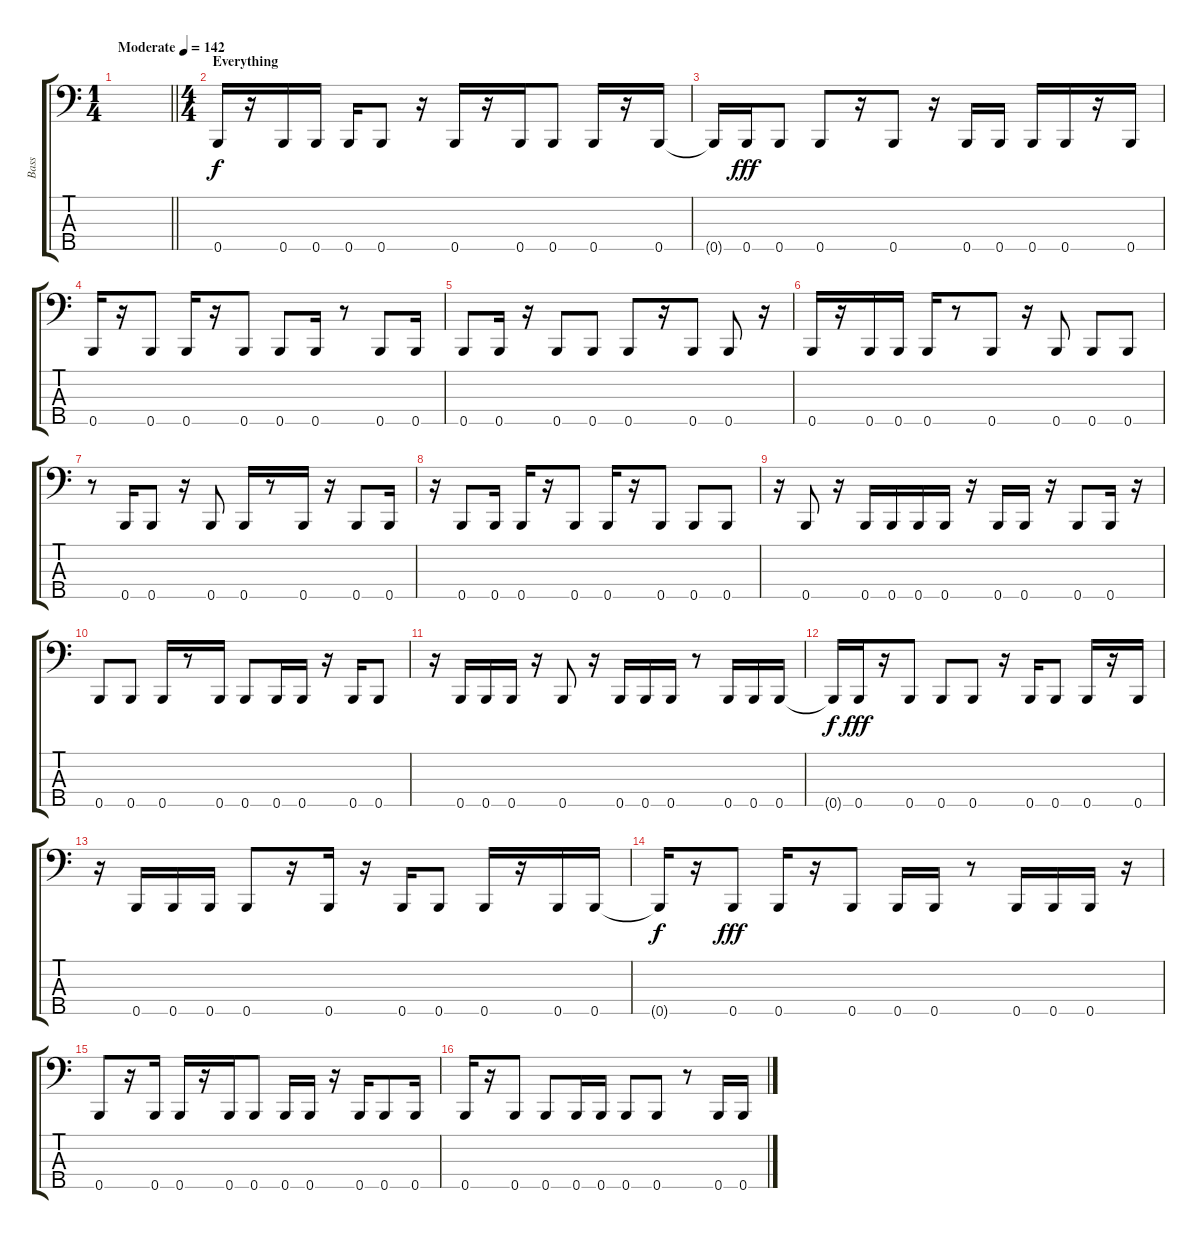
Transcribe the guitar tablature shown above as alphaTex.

\track ("Bass" "Bass") {instrument electricbassfinger}
\staff {score tabs}
\tuning (G2 D2 A1 E1 B0) {hide}
\ts (1 4)
\tempo (142 "Moderate")
\clef f4
\barLineRight lightlight
\ks c
|
\ts (4 4)
\section ("" "Everything")
0.5.16 r.16 0.5.16 0.5.16 0.5.16 0.5.8 r.16 0.5.16 r.16 0.5.16 0.5.8 0.5.16 r.16 0.5.16 |
0.5{t}.16{dy f} 0.5.16{dy fff} 0.5.8 0.5.8 r.16 0.5.8 r.16 0.5.16 0.5.16 0.5.16 0.5.16 r.16 0.5.16 |
0.5.16 r.16 0.5.8 0.5.16 r.16 0.5.8 0.5.8 0.5.16 r.8 0.5.8 0.5.16 |
0.5.8 0.5.16 r.16 0.5.8 0.5.8 0.5.8 r.16 0.5.8 0.5.8 r.16 |
0.5.16 r.16 0.5.16 0.5.16 0.5.16 r.8 0.5.8 r.16 0.5.8 0.5.8 0.5.8 |
r.8 0.5.16 0.5.8 r.16 0.5.8 0.5.16 r.8 0.5.16 r.16 0.5.8 0.5.16 |
r.16 0.5.8 0.5.16 0.5.16 r.16 0.5.8 0.5.16 r.16 0.5.8 0.5.8 0.5.8 |
r.16 0.5.8 r.16 0.5.16 0.5.16 0.5.16 0.5.16 r.16 0.5.16 0.5.16 r.16 0.5.8 0.5.16 r.16 |
0.5.8 0.5.8 0.5.16 r.8 0.5.16 0.5.8 0.5.16 0.5.16 r.16 0.5.16 0.5.8 |
r.16 0.5.16 0.5.16 0.5.16 r.16 0.5.8 r.16 0.5.16 0.5.16 0.5.16 r.8 0.5.16 0.5.16 0.5.16 |
0.5{t}.16{dy f} 0.5.16{dy fff} r.16 0.5.8 0.5.8 0.5.8 r.16 0.5.16 0.5.8 0.5.16 r.16 0.5.16 |
r.16 0.5.16 0.5.16 0.5.16 0.5.8 r.16 0.5.16 r.16 0.5.16 0.5.8 0.5.16 r.16 0.5.16 0.5.16 |
0.5{t}.16{dy f} r.16 0.5.8{dy fff} 0.5.16 r.16 0.5.8 0.5.16 0.5.16 r.8 0.5.16 0.5.16 0.5.16 r.16 |
0.5.8 r.16 0.5.16 0.5.16 r.16 0.5.16 0.5.8 0.5.16 0.5.16 r.16 0.5.16 0.5.8 0.5.16 |
0.5.16 r.16 0.5.8 0.5.8 0.5.16 0.5.16 0.5.8 0.5.8 r.8 0.5.16 0.5.16
